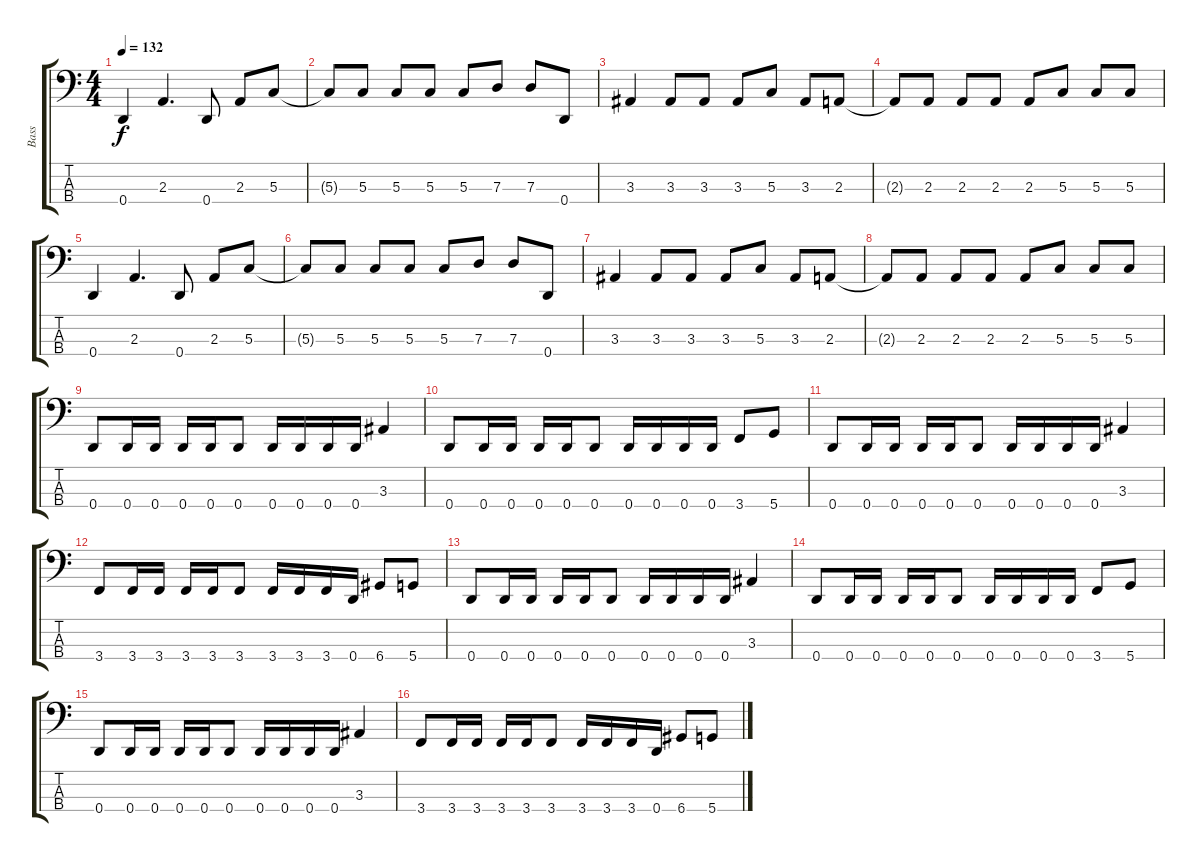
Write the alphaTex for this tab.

\track ("Bass" "Bass") {instrument electricbasspick}
\staff {score tabs}
\tuning (F2 C2 G1 D1) {hide}
\ts (4 4)
\tempo 132
\clef f4
\ks c
0.4.4{dy f} 2.3.4{d} 0.4.8 2.3.8 5.3.8 |
5.3{t}.8 5.3.8 5.3.8 5.3.8 5.3.8 7.3.8 7.3.8 0.4.8 |
3.3.4 3.3.8 3.3.8 3.3.8 5.3.8 3.3.8 2.3.8 |
2.3{t}.8 2.3.8 2.3.8 2.3.8 2.3.8 5.3.8 5.3.8 5.3.8 |
0.4.4 2.3.4{d} 0.4.8 2.3.8 5.3.8 |
5.3{t}.8 5.3.8 5.3.8 5.3.8 5.3.8 7.3.8 7.3.8 0.4.8 |
3.3.4 3.3.8 3.3.8 3.3.8 5.3.8 3.3.8 2.3.8 |
2.3{t}.8 2.3.8 2.3.8 2.3.8 2.3.8 5.3.8 5.3.8 5.3.8 |
0.4.8 0.4.16 0.4.16 0.4.16 0.4.16 0.4.8 0.4.16 0.4.16 0.4.16 0.4.16 3.3.4 |
0.4.8 0.4.16 0.4.16 0.4.16 0.4.16 0.4.8 0.4.16 0.4.16 0.4.16 0.4.16 3.4.8 5.4.8 |
0.4.8 0.4.16 0.4.16 0.4.16 0.4.16 0.4.8 0.4.16 0.4.16 0.4.16 0.4.16 3.3.4 |
3.4.8 3.4.16 3.4.16 3.4.16 3.4.16 3.4.8 3.4.16 3.4.16 3.4.16 0.4.16 6.4.8 5.4.8 |
0.4.8 0.4.16 0.4.16 0.4.16 0.4.16 0.4.8 0.4.16 0.4.16 0.4.16 0.4.16 3.3.4 |
0.4.8 0.4.16 0.4.16 0.4.16 0.4.16 0.4.8 0.4.16 0.4.16 0.4.16 0.4.16 3.4.8 5.4.8 |
0.4.8 0.4.16 0.4.16 0.4.16 0.4.16 0.4.8 0.4.16 0.4.16 0.4.16 0.4.16 3.3.4 |
3.4.8 3.4.16 3.4.16 3.4.16 3.4.16 3.4.8 3.4.16 3.4.16 3.4.16 0.4.16 6.4.8 5.4.8
